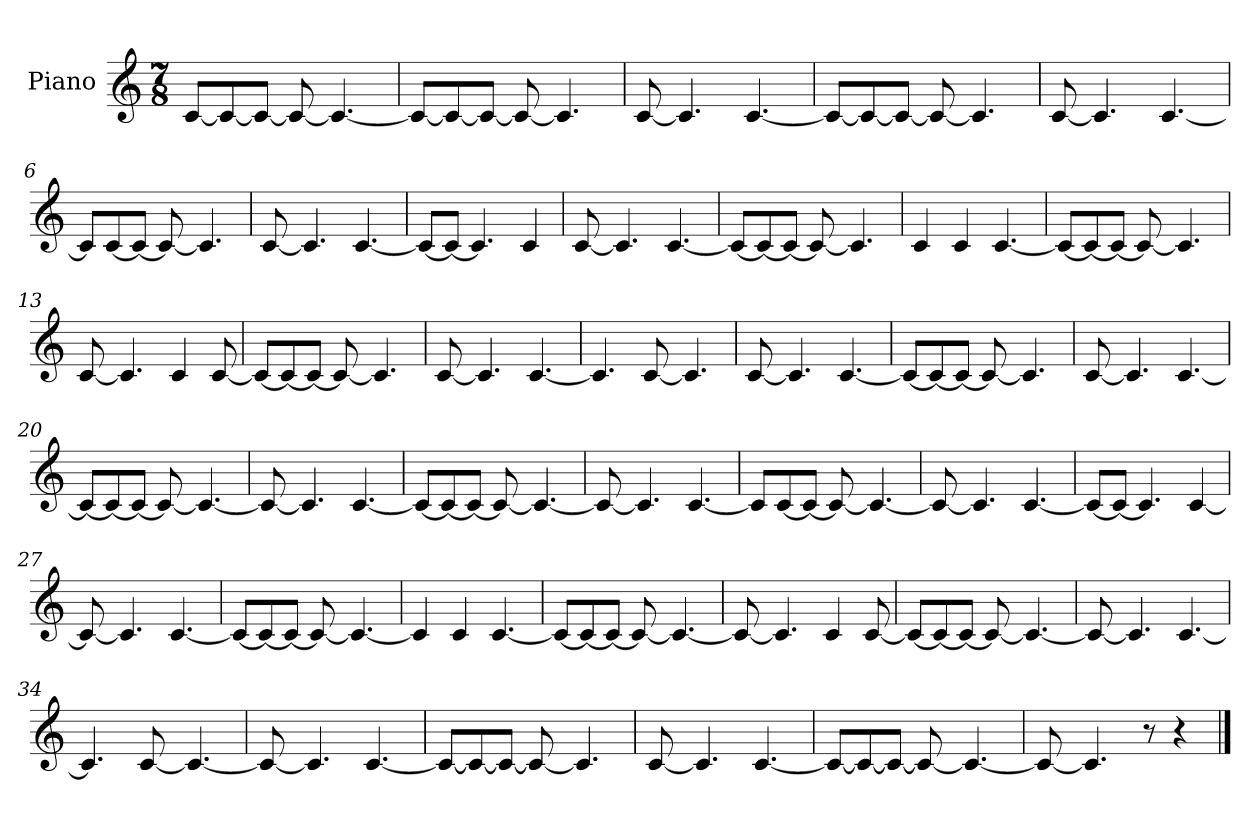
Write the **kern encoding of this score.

**kern
*part1
*staff1
*I"Piano
*I'Pno.
*clefG2
*k[]
*M7/8
*MM90
=1
[8c/L
8c/_
8c/J_
8c/_
4.c/_
=2
8c/L_
8c/_
8c/J_
8c/_
4.c/]
=3
[8c/
4.c/]
[4.c/
=4
8c/L_
8c/_
8c/J_
8c/_
4.c/]
=5
[8c/
4.c/]
[4.c/
=6
8c/L]
[8c/
8c/J_
8c/_
4.c/]
=7
[8c/
4.c/]
[4.c/
=8
8c/L_
8c/J_
4.c/]
4c/
=9
[8c/
4.c/]
[4.c/
=10
8c/L_
8c/_
8c/J_
8c/_
4.c/]
=11
4c/
4c/
[4.c/
=12
8c/L_
8c/_
8c/J_
8c/_
4.c/]
=13
[8c/
4.c/]
4c/
[8c/
=14
8c/L_
8c/_
8c/J_
8c/_
4.c/]
=15
[8c/
4.c/]
[4.c/
=16
4.c/]
[8c/
4.c/]
=17
[8c/
4.c/]
[4.c/
=18
8c/L_
8c/_
8c/J_
8c/_
4.c/]
=19
[8c/
4.c/]
[4.c/
=20
8c/L_
8c/_
8c/J_
8c/_
4.c/_
=21
8c/_
4.c/]
[4.c/
=22
8c/L_
8c/_
8c/J_
8c/_
4.c/_
=23
8c/_
4.c/]
[4.c/
=24
8c/L]
[8c/
8c/J_
8c/_
4.c/_
=25
8c/_
4.c/]
[4.c/
=26
8c/L_
8c/J_
4.c/]
[4c/
=27
8c/_
4.c/]
[4.c/
=28
8c/L_
8c/_
8c/J_
8c/_
4.c/_
=29
4c/]
4c/
[4.c/
=30
8c/L_
8c/_
8c/J_
8c/_
4.c/_
=31
8c/_
4.c/]
4c/
[8c/
=32
8c/L_
8c/_
8c/J_
8c/_
4.c/_
=33
8c/_
4.c/]
[4.c/
=34
4.c/]
[8c/
4.c/_
=35
8c/_
4.c/]
[4.c/
=36
8c/L_
8c/_
8c/J_
8c/_
4.c/]
=37
[8c/
4.c/]
[4.c/
=38
8c/L_
8c/_
8c/J_
8c/_
4.c/_
=39
8c/_
4.c/]
8r
4r
==
*-
